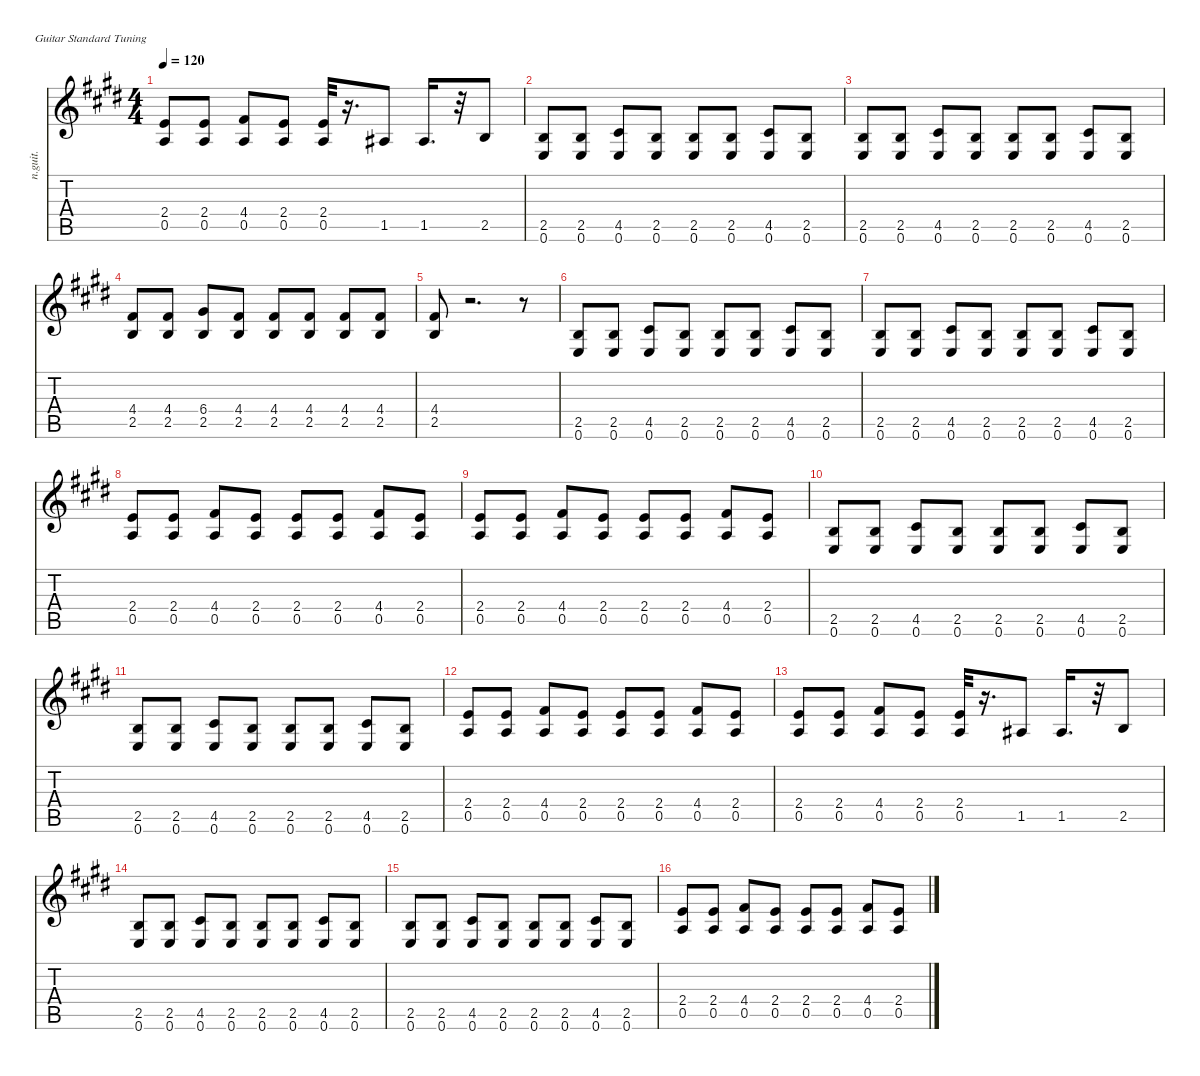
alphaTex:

\defaultSystemsLayout 4
\hideDynamics
\bracketExtendMode nobrackets
\track ("Guitar2" "n.guit.") {instrument acousticguitarnylon}
\staff {score tabs}
\tuning (E4 B3 G3 D3 A2 E2)
\ts (4 4)
\tempo 120
\clef g2
\ks e
(2.4{acc forcenatural} 0.5{acc forcenatural}).8{dy mf beam Up} (2.4{acc forcenatural} 0.5{acc forcenatural}).8{beam Up} (4.4{acc #} 0.5{acc forcenatural}).8{beam Up} (2.4{acc forcenatural} 0.5{acc forcenatural}).8{beam Up} (2.4{acc forcenatural} 0.5{acc forcenatural}).32{beam Up} r.16{d beam Up} 1.5{acc #}.8{beam Up} 1.5{acc #}.16{d beam Up} r.32{beam Up} 2.5{acc forcenatural}.8{beam Up} |
(2.5{acc forcenatural} 0.6{acc forcenatural}).8{beam Up} (2.5{acc forcenatural} 0.6{acc forcenatural}).8{beam Up} (4.5{acc #} 0.6{acc forcenatural}).8{beam Up} (2.5{acc forcenatural} 0.6{acc forcenatural}).8{beam Up} (2.5{acc forcenatural} 0.6{acc forcenatural}).8{beam Up} (2.5{acc forcenatural} 0.6{acc forcenatural}).8{beam Up} (4.5{acc #} 0.6{acc forcenatural}).8{beam Up} (2.5{acc forcenatural} 0.6{acc forcenatural}).8{beam Up} |
(2.5{acc forcenatural} 0.6{acc forcenatural}).8{beam Up} (2.5{acc forcenatural} 0.6{acc forcenatural}).8{beam Up} (4.5{acc #} 0.6{acc forcenatural}).8{beam Up} (2.5{acc forcenatural} 0.6{acc forcenatural}).8{beam Up} (2.5{acc forcenatural} 0.6{acc forcenatural}).8{beam Up} (2.5{acc forcenatural} 0.6{acc forcenatural}).8{beam Up} (4.5{acc #} 0.6{acc forcenatural}).8{beam Up} (2.5{acc forcenatural} 0.6{acc forcenatural}).8{beam Up} |
(4.4{acc #} 2.5{acc forcenatural}).8{beam Up} (4.4{acc #} 2.5{acc forcenatural}).8{beam Up} (6.4{acc #} 2.5{acc forcenatural}).8{dy f beam Up} (4.4{acc #} 2.5{acc forcenatural}).8{dy mf beam Up} (4.4{acc #} 2.5{acc forcenatural}).8{beam Up} (4.4{acc #} 2.5{acc forcenatural}).8{beam Up} (4.4{acc #} 2.5{acc forcenatural}).8{beam Up} (4.4{acc #} 2.5{acc forcenatural}).8{beam Up} |
(4.4{acc #} 2.5{acc forcenatural}).8{beam Up} r.2{d beam Down} r.8{beam Down} |
(2.5{acc forcenatural} 0.6{acc forcenatural}).8{beam Up} (2.5{acc forcenatural} 0.6{acc forcenatural}).8{beam Up} (4.5{acc #} 0.6{acc forcenatural}).8{beam Up} (2.5{acc forcenatural} 0.6{acc forcenatural}).8{beam Up} (2.5{acc forcenatural} 0.6{acc forcenatural}).8{beam Up} (2.5{acc forcenatural} 0.6{acc forcenatural}).8{beam Up} (4.5{acc #} 0.6{acc forcenatural}).8{beam Up} (2.5{acc forcenatural} 0.6{acc forcenatural}).8{beam Up} |
(2.5{acc forcenatural} 0.6{acc forcenatural}).8{beam Up} (2.5{acc forcenatural} 0.6{acc forcenatural}).8{beam Up} (4.5{acc #} 0.6{acc forcenatural}).8{beam Up} (2.5{acc forcenatural} 0.6{acc forcenatural}).8{beam Up} (2.5{acc forcenatural} 0.6{acc forcenatural}).8{beam Up} (2.5{acc forcenatural} 0.6{acc forcenatural}).8{beam Up} (4.5{acc #} 0.6{acc forcenatural}).8{beam Up} (2.5{acc forcenatural} 0.6{acc forcenatural}).8{beam Up} |
(2.4{acc forcenatural} 0.5{acc forcenatural}).8{beam Up} (2.4{acc forcenatural} 0.5{acc forcenatural}).8{beam Up} (4.4{acc #} 0.5{acc forcenatural}).8{beam Up} (2.4{acc forcenatural} 0.5{acc forcenatural}).8{beam Up} (2.4{acc forcenatural} 0.5{acc forcenatural}).8{beam Up} (2.4{acc forcenatural} 0.5{acc forcenatural}).8{beam Up} (4.4{acc #} 0.5{acc forcenatural}).8{beam Up} (2.4{acc forcenatural} 0.5{acc forcenatural}).8{beam Up} |
(2.4{acc forcenatural} 0.5{acc forcenatural}).8{beam Up} (2.4{acc forcenatural} 0.5{acc forcenatural}).8{beam Up} (4.4{acc #} 0.5{acc forcenatural}).8{beam Up} (2.4{acc forcenatural} 0.5{acc forcenatural}).8{beam Up} (2.4{acc forcenatural} 0.5{acc forcenatural}).8{beam Up} (2.4{acc forcenatural} 0.5{acc forcenatural}).8{beam Up} (4.4{acc #} 0.5{acc forcenatural}).8{beam Up} (2.4{acc forcenatural} 0.5{acc forcenatural}).8{beam Up} |
(2.5{acc forcenatural} 0.6{acc forcenatural}).8{beam Up} (2.5{acc forcenatural} 0.6{acc forcenatural}).8{beam Up} (4.5{acc #} 0.6{acc forcenatural}).8{beam Up} (2.5{acc forcenatural} 0.6{acc forcenatural}).8{beam Up} (2.5{acc forcenatural} 0.6{acc forcenatural}).8{beam Up} (2.5{acc forcenatural} 0.6{acc forcenatural}).8{beam Up} (4.5{acc #} 0.6{acc forcenatural}).8{beam Up} (2.5{acc forcenatural} 0.6{acc forcenatural}).8{beam Up} |
(2.5{acc forcenatural} 0.6{acc forcenatural}).8{beam Up} (2.5{acc forcenatural} 0.6{acc forcenatural}).8{beam Up} (4.5{acc #} 0.6{acc forcenatural}).8{beam Up} (2.5{acc forcenatural} 0.6{acc forcenatural}).8{beam Up} (2.5{acc forcenatural} 0.6{acc forcenatural}).8{beam Up} (2.5{acc forcenatural} 0.6{acc forcenatural}).8{beam Up} (4.5{acc #} 0.6{acc forcenatural}).8{beam Up} (2.5{acc forcenatural} 0.6{acc forcenatural}).8{beam Up} |
(2.4{acc forcenatural} 0.5{acc forcenatural}).8{beam Up} (2.4{acc forcenatural} 0.5{acc forcenatural}).8{beam Up} (4.4{acc #} 0.5{acc forcenatural}).8{beam Up} (2.4{acc forcenatural} 0.5{acc forcenatural}).8{beam Up} (2.4{acc forcenatural} 0.5{acc forcenatural}).8{beam Up} (2.4{acc forcenatural} 0.5{acc forcenatural}).8{beam Up} (4.4{acc #} 0.5{acc forcenatural}).8{beam Up} (2.4{acc forcenatural} 0.5{acc forcenatural}).8{beam Up} |
(2.4{acc forcenatural} 0.5{acc forcenatural}).8{beam Up} (2.4{acc forcenatural} 0.5{acc forcenatural}).8{beam Up} (4.4{acc #} 0.5{acc forcenatural}).8{beam Up} (2.4{acc forcenatural} 0.5{acc forcenatural}).8{beam Up} (2.4{acc forcenatural} 0.5{acc forcenatural}).32{beam Up} r.16{d beam Up} 1.5{acc #}.8{beam Up} 1.5{acc #}.16{d beam Up} r.32{beam Up} 2.5{acc forcenatural}.8{beam Up} |
(2.5{acc forcenatural} 0.6{acc forcenatural}).8{beam Up} (2.5{acc forcenatural} 0.6{acc forcenatural}).8{beam Up} (4.5{acc #} 0.6{acc forcenatural}).8{beam Up} (2.5{acc forcenatural} 0.6{acc forcenatural}).8{beam Up} (2.5{acc forcenatural} 0.6{acc forcenatural}).8{beam Up} (2.5{acc forcenatural} 0.6{acc forcenatural}).8{beam Up} (4.5{acc #} 0.6{acc forcenatural}).8{beam Up} (2.5{acc forcenatural} 0.6{acc forcenatural}).8{beam Up} |
(2.5{acc forcenatural} 0.6{acc forcenatural}).8{beam Up} (2.5{acc forcenatural} 0.6{acc forcenatural}).8{beam Up} (4.5{acc #} 0.6{acc forcenatural}).8{beam Up} (2.5{acc forcenatural} 0.6{acc forcenatural}).8{beam Up} (2.5{acc forcenatural} 0.6{acc forcenatural}).8{beam Up} (2.5{acc forcenatural} 0.6{acc forcenatural}).8{beam Up} (4.5{acc #} 0.6{acc forcenatural}).8{beam Up} (2.5{acc forcenatural} 0.6{acc forcenatural}).8{beam Up} |
(2.4{acc forcenatural} 0.5{acc forcenatural}).8{beam Up} (2.4{acc forcenatural} 0.5{acc forcenatural}).8{beam Up} (4.4{acc #} 0.5{acc forcenatural}).8{beam Up} (2.4{acc forcenatural} 0.5{acc forcenatural}).8{beam Up} (2.4{acc forcenatural} 0.5{acc forcenatural}).8{beam Up} (2.4{acc forcenatural} 0.5{acc forcenatural}).8{beam Up} (4.4{acc #} 0.5{acc forcenatural}).8{beam Up} (2.4{acc forcenatural} 0.5{acc forcenatural}).8{beam Up}
